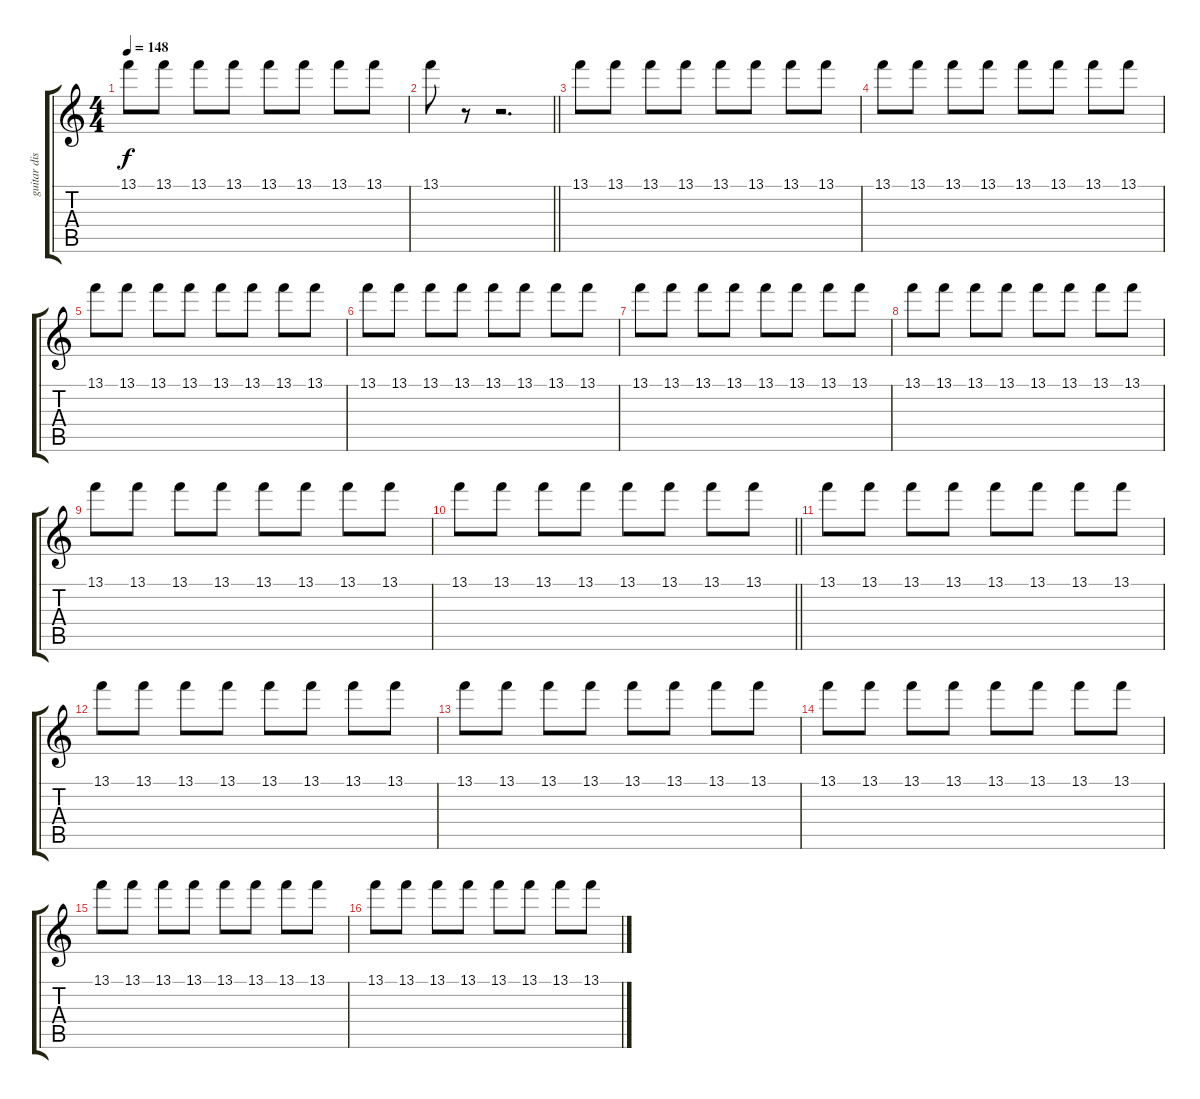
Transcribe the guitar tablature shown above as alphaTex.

\track ("guitar dist" "guitar dis") {instrument distortionguitar}
\staff {score tabs}
\tuning (E4 B3 G3 D3 A2 E2) {hide}
\ts (4 4)
\tempo 148
\clef g2
\ks c
13.1.8{dy f} 13.1.8 13.1.8 13.1.8 13.1.8 13.1.8 13.1.8 13.1.8 |
\barLineRight lightlight
13.1.8 r.8 r.2{d} |
\section ("" "")
13.1.8 13.1.8 13.1.8 13.1.8 13.1.8 13.1.8 13.1.8 13.1.8 |
13.1.8 13.1.8 13.1.8 13.1.8 13.1.8 13.1.8 13.1.8 13.1.8 |
13.1.8 13.1.8 13.1.8 13.1.8 13.1.8 13.1.8 13.1.8 13.1.8 |
13.1.8 13.1.8 13.1.8 13.1.8 13.1.8 13.1.8 13.1.8 13.1.8 |
13.1.8 13.1.8 13.1.8 13.1.8 13.1.8 13.1.8 13.1.8 13.1.8 |
13.1.8 13.1.8 13.1.8 13.1.8 13.1.8 13.1.8 13.1.8 13.1.8 |
13.1.8 13.1.8 13.1.8 13.1.8 13.1.8 13.1.8 13.1.8 13.1.8 |
\barLineRight lightlight
13.1.8 13.1.8 13.1.8 13.1.8 13.1.8 13.1.8 13.1.8 13.1.8 |
13.1.8 13.1.8 13.1.8 13.1.8 13.1.8 13.1.8 13.1.8 13.1.8 |
13.1.8 13.1.8 13.1.8 13.1.8 13.1.8 13.1.8 13.1.8 13.1.8 |
13.1.8 13.1.8 13.1.8 13.1.8 13.1.8 13.1.8 13.1.8 13.1.8 |
13.1.8 13.1.8 13.1.8 13.1.8 13.1.8 13.1.8 13.1.8 13.1.8 |
13.1.8 13.1.8 13.1.8 13.1.8 13.1.8 13.1.8 13.1.8 13.1.8 |
13.1.8 13.1.8 13.1.8 13.1.8 13.1.8 13.1.8 13.1.8 13.1.8
